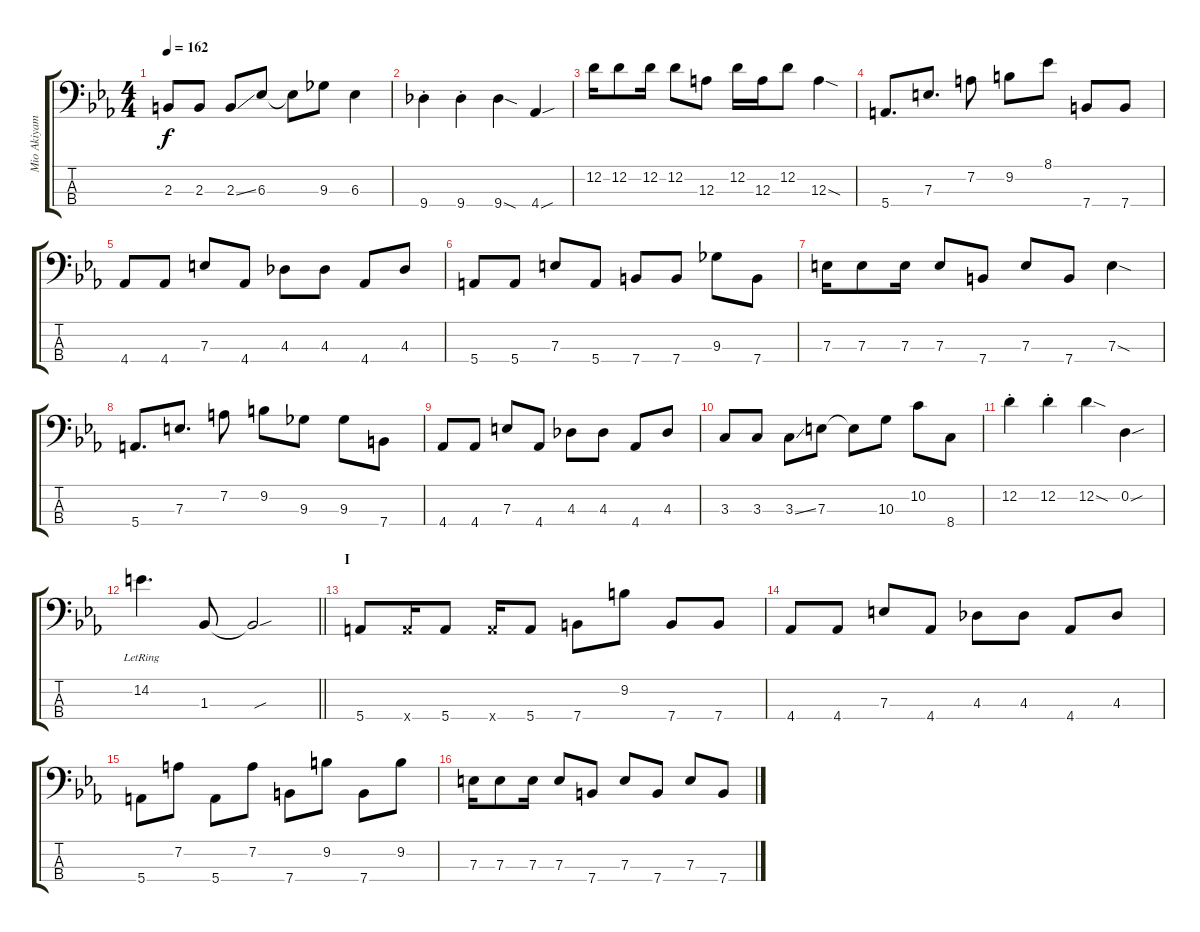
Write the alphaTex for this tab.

\track ("Mio Akiyama" "Mio Akiyam") {instrument electricbassfinger}
\staff {score tabs}
\tuning (G2 D2 A1 E1) {hide}
\ts (4 4)
\tempo 162
\clef f4
\ks eb
2.3.8{dy f} 2.3.8 2.3{ss}.8 6.3.8 6.3{t}.8 9.3.8 6.3.4 |
9.4{st}.4 9.4{st}.4 9.4{sod}.4 4.4{sou}.4 |
12.2.16 12.2.8 12.2.16 12.2.8 12.3.8 12.2.16 12.3.16 12.2.8 12.3{sod}.4 |
5.4.8{d} 7.3.8{d} 7.2.8 9.2.8 8.1.8 7.4.8 7.4.8 |
4.4.8 4.4.8 7.3.8 4.4.8 4.3.8 4.3.8 4.4.8 4.3.8 |
5.4.8 5.4.8 7.3.8 5.4.8 7.4.8 7.4.8 9.3.8 7.4.8 |
7.3.16 7.3.8 7.3.16 7.3.8 7.4.8 7.3.8 7.4.8 7.3{sod}.4 |
5.4.8{d} 7.3.8{d} 7.2.8 9.2.8 9.3.8 9.3.8 7.4.8 |
4.4.8 4.4.8 7.3.8 4.4.8 4.3.8 4.3.8 4.4.8 4.3.8 |
3.3.8 3.3.8 3.3{ss}.8 7.3.8 7.3{t}.8 10.3.8 10.2.8 8.4.8 |
12.2{st}.4 12.2{st}.4 12.2{sod}.4 0.2{sou}.4 |
\barLineRight lightlight
14.2{lr}.4{d} 1.3.8 1.3{sou t}.2 |
\section ("" "I")
5.4.8 5.4{x}.16 5.4.8 5.4{x}.16 5.4.8 7.4.8 9.2.8 7.4.8 7.4.8 |
4.4.8 4.4.8 7.3.8 4.4.8 4.3.8 4.3.8 4.4.8 4.3.8 |
5.4.8 7.2.8 5.4.8 7.2.8 7.4.8 9.2.8 7.4.8 9.2.8 |
7.3.16 7.3.8 7.3.16 7.3.8 7.4.8 7.3.8 7.4.8 7.3.8 7.4.8
